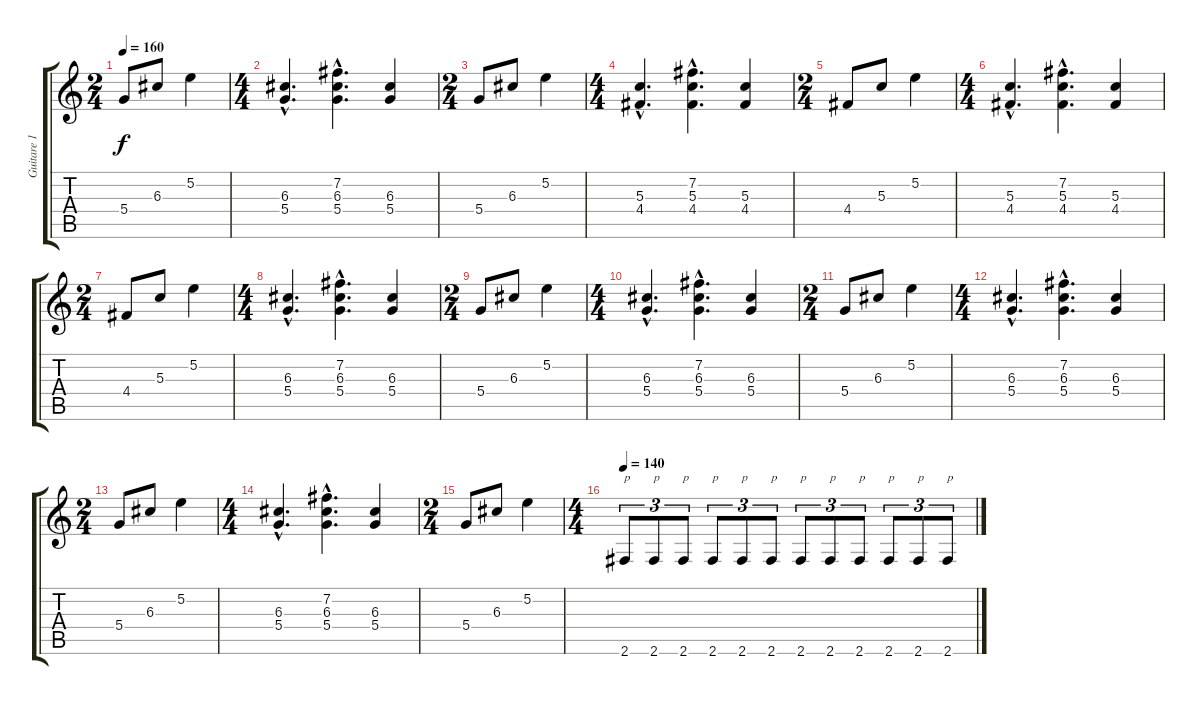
\track ("Guitare 1" "Guitare 1") {instrument distortionguitar}
\staff {score tabs}
\tuning (E4 B3 G3 D3 A2 E2) {hide}
\ts (2 4)
\tempo 160
\clef g2
\ks c
5.4.8{dy f} 6.3.8 5.2.4 |
\ts (4 4)
(6.3{hac} 5.4{hac}).4{d} (7.2{hac} 6.3{hac} 5.4{hac}).4{d} (6.3 5.4).4 |
\ts (2 4)
5.4.8 6.3.8 5.2.4 |
\ts (4 4)
(5.3{hac} 4.4{hac}).4{d} (7.2{hac} 5.3{hac} 4.4{hac}).4{d} (5.3 4.4).4 |
\ts (2 4)
4.4.8 5.3.8 5.2.4 |
\ts (4 4)
(5.3{hac} 4.4{hac}).4{d} (7.2{hac} 5.3{hac} 4.4{hac}).4{d} (5.3 4.4).4 |
\ts (2 4)
4.4.8 5.3.8 5.2.4 |
\ts (4 4)
(6.3{hac} 5.4{hac}).4{d} (7.2{hac} 6.3{hac} 5.4{hac}).4{d} (6.3 5.4).4 |
\ts (2 4)
5.4.8 6.3.8 5.2.4 |
\ts (4 4)
(6.3{hac} 5.4{hac}).4{d} (7.2{hac} 6.3{hac} 5.4{hac}).4{d} (6.3 5.4).4 |
\ts (2 4)
5.4.8 6.3.8 5.2.4 |
\ts (4 4)
(6.3{hac} 5.4{hac}).4{d} (7.2{hac} 6.3{hac} 5.4{hac}).4{d} (6.3 5.4).4 |
\ts (2 4)
5.4.8 6.3.8 5.2.4 |
\ts (4 4)
(6.3{hac} 5.4{hac}).4{d} (7.2{hac} 6.3{hac} 5.4{hac}).4{d} (6.3 5.4).4 |
\ts (2 4)
5.4.8 6.3.8 5.2.4 |
\ts (4 4)
\tempo 140
2.6.8{tu (3 2) txt "p"} 2.6.8{tu (3 2) txt "p"} 2.6.8{tu (3 2) txt "p"} 2.6.8{tu (3 2) txt "p"} 2.6.8{tu (3 2) txt "p"} 2.6.8{tu (3 2) txt "p"} 2.6.8{tu (3 2) txt "p"} 2.6.8{tu (3 2) txt "p"} 2.6.8{tu (3 2) txt "p"} 2.6.8{tu (3 2) txt "p"} 2.6.8{tu (3 2) txt "p"} 2.6.8{tu (3 2) txt "p"}
